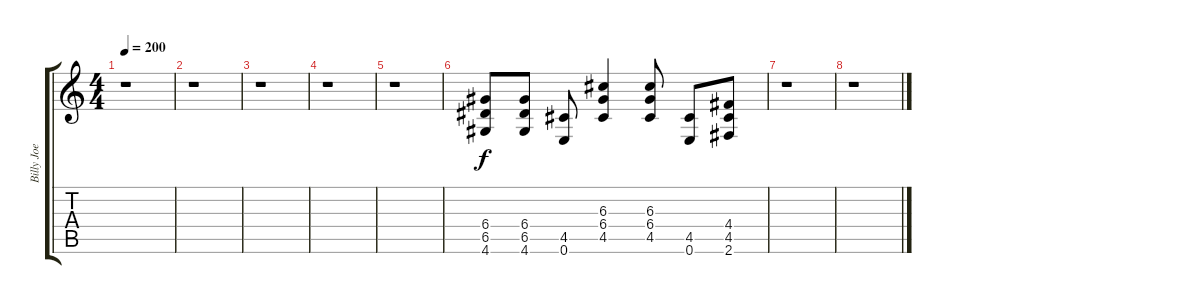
\track ("Billy Joe " "Billy Joe ") {instrument overdrivenguitar}
\staff {score tabs}
\tuning (E4 B3 G3 D3 A2 E2) {hide}
\ts (4 4)
\tempo 200
\clef g2
\ks c
r.1{dy f} |
r.1 |
r.1 |
r.1 |
r.1 |
(6.4 6.5 4.6).8 (6.4 6.5 4.6).8 (4.5 0.6).8 (6.3 6.4 4.5).4 (6.3 6.4 4.5).8 (4.5 0.6).8 (4.4 4.5 2.6).8 |
r.1 |
r.1
